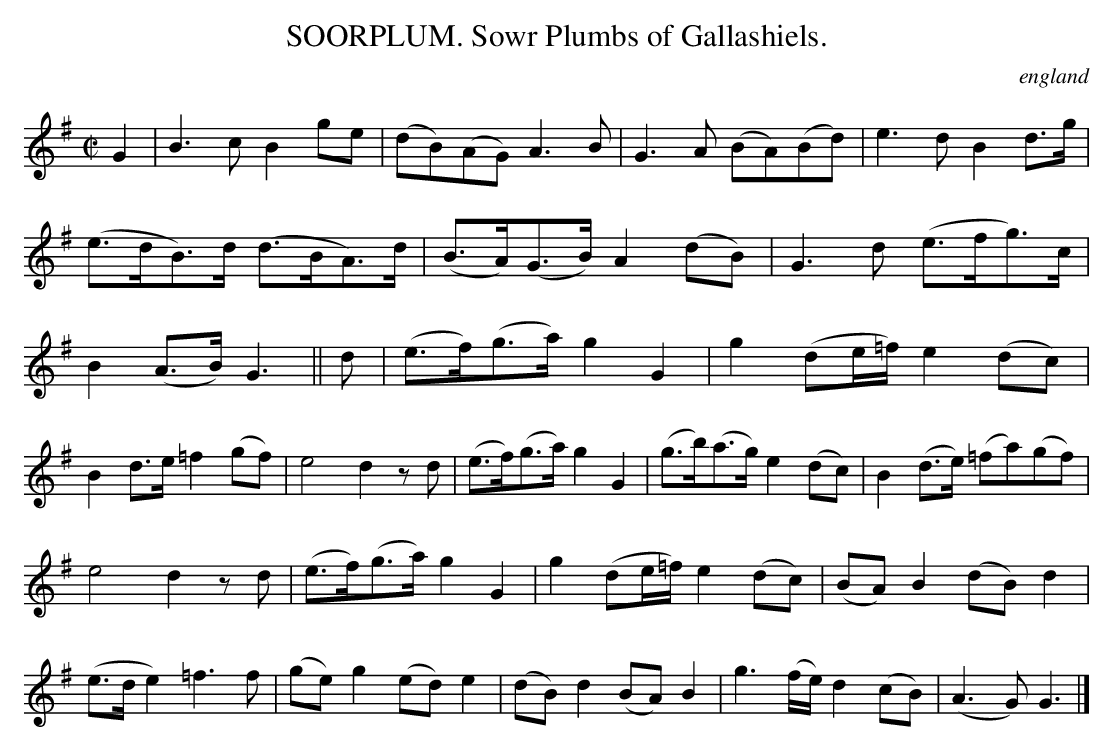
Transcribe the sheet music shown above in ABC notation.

X:1
T:SOORPLUM. Sowr Plumbs of Gallashiels.
O:england
M:C|
L:1/8
K:G
G2|B3 cB2 ge |(dB)(AG) A3  B|G3 A (BA)(Bd)|\
e3 d B2 d>g|(e>dB>)d  (d>BA>)d|(B>A)(G>B) A2(dB)|\
G3 d (e>fg>)c|B2 (A>B) G3||\
d|(e>f)(g>a) g2 G2|g2 (de/=f/) e2(dc)|B2 d>e =f2 (gf)|\
e4 d2 z d|(e>f)(g>a) g2 G2|(g>b)(a>g) e2(dc)| B2(d>e) (=fa)(gf)|
e4  d2 z d|(e>f)(g>a) g2 G2|g2 (de/=f/) e2(dc)|\
(BA) B2 (dB) d2|(e>d e2) =f3 f|(ge) g2 (ed)e2|(dB) d2 (BA)B2|\
g3 (f/e/) d2 (cB)|(A3 G) G3|]
